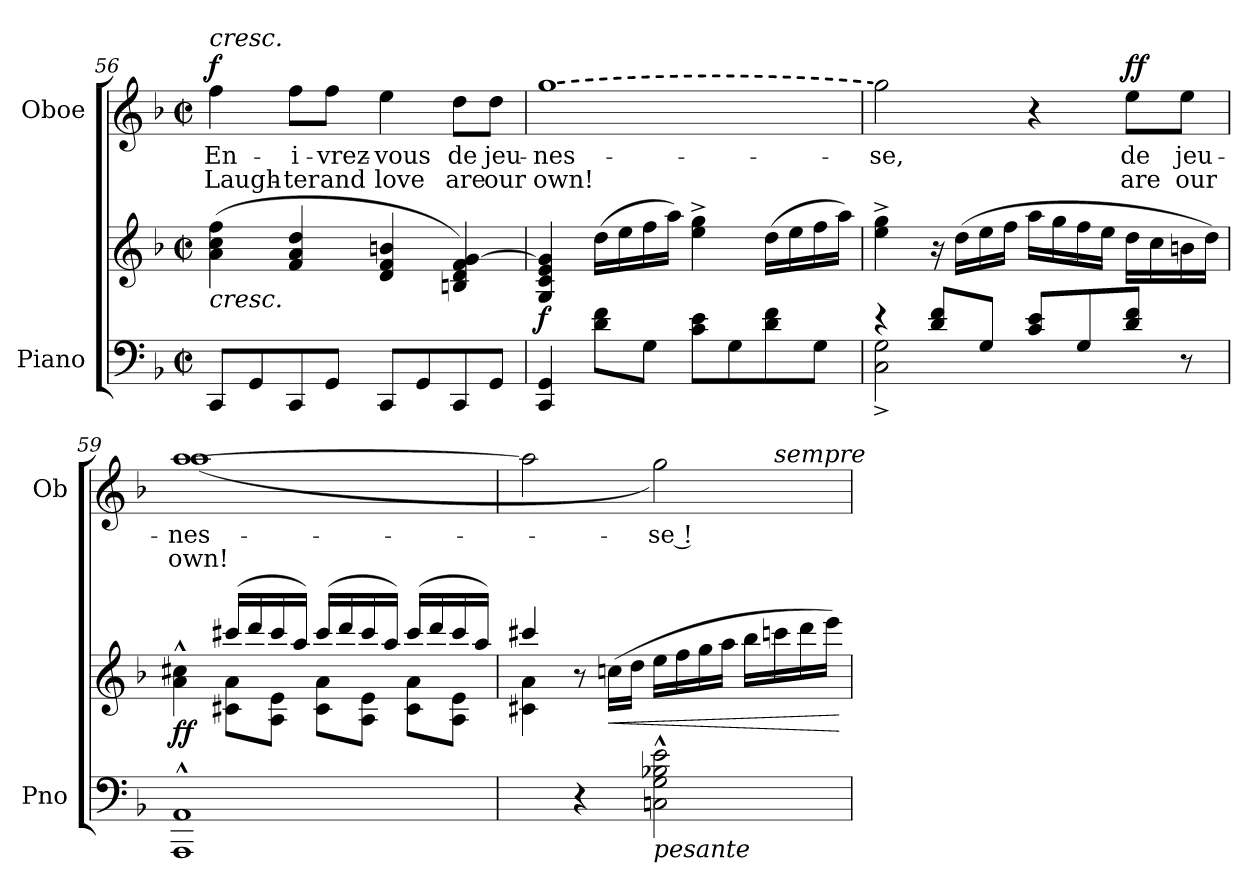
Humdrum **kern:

**kern	**kern	**dynam	**kern	**text	**text	**dynam
*part2	*part2	*part2	*part1	*part1	*part1	*part1
*staff3	*staff2	*staff2/3	*staff1	*staff1	*staff1	*staff1
*I"Piano	*	*	*I"Oboe	*	*	*
*I'Pno	*	*	*I'Ob	*	*	*
!!LO:LB:g=z
*clefF4	*clefG2	*	*clefG2	*	*	*
*k[b-]	*k[b-]	*	*k[b-]	*	*	*
*M2/2	*M2/2	*	*M2/2	*	*	*
*met(c|)	*met(c|)	*	*met(c|)	*	*	*
=56	=56	=56	=56	=56	=56	=56
!	!	!	!LO:TX:a:i:t=cresc.	!	!	!
!	!LO:TX:b:i:t=cresc.	!	!	!	!	!
!	!	!	!	!LO:LY:b	!LO:LY:b	!LO:DY:a
8CC/L	(>4a\ 4cc\ 4ff\	.	4ff\	En-	Laugh-	f
8GG/	.	.	.	.	.	.
!	!	!	!	!LO:LY:b	!LO:LY:b	!
8CC/	4f/ 4a/ 4dd/	.	8ff\L	-i-	-ter	.
!	!	!	!	!LO:LY:b	!LO:LY:b	!
8GG/J	.	.	8ff\J	-vrez-	and	.
!	!	!	!	!LO:LY:b	!LO:LY:b	!
8CC/L	4d/ 4f/ 4bn/	.	4ee\	-vous	love	.
8GG/	.	.	.	.	.	.
!	!	!	!	!LO:LY:b	!LO:LY:b	!
8CC/	4Bn/ 4d/ 4f/ [4g/)	.	8dd\L	de	are	.
!	!	!	!	!LO:LY:b	!LO:LY:b	!
8GG/J	.	.	8dd\J	jeu-	our	.
=57	=57	=57	=57	=57	=57	=57
!	!	!LO:DY:b	!LO:T:dash	!LO:LY:b	!LO:LY:b	!
4CC/ 4GG/	4G/ 4c/ 4e/ 4g/]	f	[>1gg	-nes-	own!	.
8d\ 8f\L	(>16dd\LL	.	.	.	.	.
.	16ee\	.	.	.	.	.
8G\J	16ff\	.	.	.	.	.
.	16aa\JJ)	.	.	.	.	.
8c\ 8e\L	4ee\^ 4gg\^	.	.	.	.	.
8G\	.	.	.	.	.	.
8d\ 8f\	(>16dd\LL	.	.	.	.	.
.	16ee\	.	.	.	.	.
8G\J	16ff\	.	.	.	.	.
.	16aa\JJ)	.	.	.	.	.
=58	=58	=58	=58	=58	=58	=58
*^	*	*	*	*	*	*
!	!	!	!	!	!LO:LY:b	!	!
4r	2C\^ 2G\^	4ee\^ 4gg\^	.	2gg\]	-se,	.	.
8d/ 8f/L	.	16r	.	.	.	.	.
.	.	(16dd\LL	.	.	.	.	.
8G/J	.	16ee\	.	.	.	.	.
.	.	16ff\JJ	.	.	.	.	.
8c/ 8e/L	2ryy	16aa\LL	.	4r	.	.	.
.	.	16gg\	.	.	.	.	.
8G/	.	16ff\	.	.	.	.	.
.	.	16ee\JJ	.	.	.	.	.
!	!	!	!	!	!LO:LY:b	!LO:LY:b	!LO:DY:a
8d/ 8f/J	.	16dd\LL	.	8ee\L	de	are	ff
.	.	16cc\	.	.	.	.	.
!	!	!	!	!	!LO:LY:b	!LO:LY:b	!
8r	.	16bn\	.	8ee\J	jeu-	our	.
.	.	16dd\JJ)	.	.	.	.	.
*v	*v	*	*	*	*	*	*
!!LO:LB:g=z
=59	=59	=59	=59	=59	=59	=59
*	*^	*	*	*	*	*
!	!	!	!LO:DY:b	!	!LO:LY:b	!LO:LY:b	!
*	*	*	*	*^	*	*	*
1AAA^^ 1AA^^	4a\^^ 4cc#X\^^	4ryy	ff	[1aa	(1aa	-nes-	own!	.
.	(>16ccc#X/LL	8c#X\ 8a\L	.	.	.	.	.	.
.	16ddd/	.	.	.	.	.	.	.
.	16ccc#/	8A\ 8e\J	.	.	.	.	.	.
.	16aa/JJ)	.	.	.	.	.	.	.
.	(>16ccc#/LL	8c#\ 8a\L	.	.	.	.	.	.
.	16ddd/	.	.	.	.	.	.	.
.	16ccc#/	8A\ 8e\J	.	.	.	.	.	.
.	16aa/JJ)	.	.	.	.	.	.	.
.	(>16ccc#/LL	8c#\ 8a\L	.	.	.	.	.	.
.	16ddd/	.	.	.	.	.	.	.
.	16ccc#/	8A\ 8e\J	.	.	.	.	.	.
.	16aa/JJ)	.	.	.	.	.	.	.
=60	=60	=60	=60	=60	=60	=60	=60	=60
4ryy	4ccc#X/	4c#X\ 4a\	.	2aa\]	2ryy	.	.	.
4r	8r	2.ryy	.	.	.	.	.	.
!	!	!	!LO:HP:b	!	!	!	!	!
.	(16ccn\LL	.	<	.	.	.	.	.
.	16dd\JJ	.	.	.	.	.	.	.
!LO:TX:b:i:t=pesante	!	!	!	!	!	!	!	!
!	!	!	!	!	!	!LO:LY:b	!	!
2Cn\^^ 2G\^^ 2B-X\^^ 2e\^^	16ee\LL	.	.	2gg\)	4ryy	-se !	.	.
.	16ff\	.	.	.	.	.	.	.
.	16gg\	.	.	.	.	.	.	.
.	16aa\JJ	.	.	.	.	.	.	.
.	16bb-\LL	.	.	.	16ryy	.	.	.
!	!	!	!	!	!LO:TX:a:i:t=sempre	!	!	!
.	16cccn\	.	.	.	8.ryy	.	.	.
.	16ddd\	.	.	.	.	.	.	.
.	16eee\JJ)	.	.	.	.	.	.	.
*	*v	*v	*	*	*	*	*	*
.	.	[	.	.	.	.	.
*	*	*	*v	*v	*	*	*
=	=	=	=	=	=	=
*-	*-	*-	*-	*-	*-	*-
